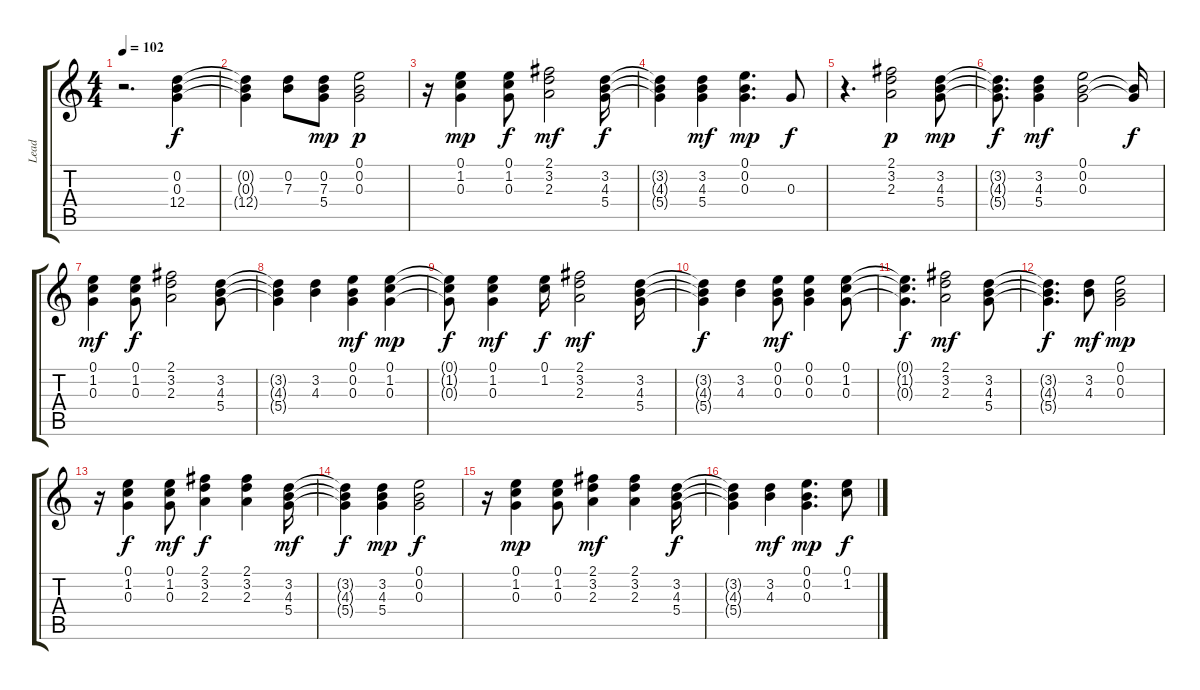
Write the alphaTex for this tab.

\track ("Lead" "Lead") {instrument electricguitarclean}
\staff {score tabs}
\tuning (E4 B3 G3 D3 A2 E2) {hide}
\ts (4 4)
\tempo 102
\clef g2
\ks c
r.2{d dy mp} (0.2 0.3 12.4).4{dy f} |
(0.2{t} 0.3{t} 12.4{t}).4 (0.2 7.3).8 (0.2 7.3 5.4).8{dy mp} (0.1 0.2 0.3).2{dy p} |
r.16 (0.1 1.2 0.3).4{dy mp} (0.1 1.2 0.3).8{dy f} (2.1 3.2 2.3).2{dy mf} (3.2 4.3 5.4).16{dy f} |
(3.2{t} 4.3{t} 5.4{t}).4 (3.2 4.3 5.4).4{dy mf} (0.1 0.2 0.3).4{d dy mp} 0.3.8{dy f} |
r.4{d} (2.1 3.2 2.3).2{dy p} (3.2 4.3 5.4).8{dy mp} |
(3.2{t} 4.3{t} 5.4{t}).8{d dy f} (3.2 4.3 5.4).4{dy mf} (0.1 0.2 0.3).2 (0.2{t} 0.3{t}).16{dy f} |
(0.1 1.2 0.3).4{dy mf} (0.1 1.2 0.3).8{dy f} (2.1 3.2 2.3).2 (3.2 4.3 5.4).8 |
(3.2{t} 4.3{t} 5.4{t}).4 (3.2 4.3).4 (0.1 0.2 0.3).4{dy mf} (0.1 1.2 0.3).4{dy mp} |
(0.1{t} 1.2{t} 0.3{t}).8{dy f} (0.1 1.2 0.3).4{dy mf} (0.1 1.2).16{dy f} (2.1 3.2 2.3).2{dy mf} (3.2 4.3 5.4).16 |
(3.2{t} 4.3{t} 5.4{t}).4{dy f} (3.2 4.3).4 (0.1 0.2 0.3).8{dy mf} (0.1 0.2 0.3).4 (0.1 1.2 0.3).8 |
(0.1{t} 1.2{t} 0.3{t}).4{d dy f} (2.1 3.2 2.3).2{dy mf} (3.2 4.3 5.4).8 |
(3.2{t} 4.3{t} 5.4{t}).4{d dy f} (3.2 4.3).8{dy mf} (0.1 0.2 0.3).2{dy mp} |
r.16 (0.1 1.2 0.3).4{dy f} (0.1 1.2 0.3).8{dy mf} (2.1 3.2 2.3).4{dy f} (2.1 3.2 2.3).4 (3.2 4.3 5.4).16{dy mf} |
(3.2{t} 4.3{t} 5.4{t}).4{dy f} (3.2 4.3 5.4).4{dy mp} (0.1 0.2 0.3).2{dy f} |
r.16 (0.1 1.2 0.3).4{dy mp} (0.1 1.2 0.3).8 (2.1 3.2 2.3).4{dy mf} (2.1 3.2 2.3).4 (3.2 4.3 5.4).16{dy f} |
(3.2{t} 4.3{t} 5.4{t}).4 (3.2 4.3).4{dy mf} (0.1 0.2 0.3).4{d dy mp} (0.1 1.2).8{dy f}
